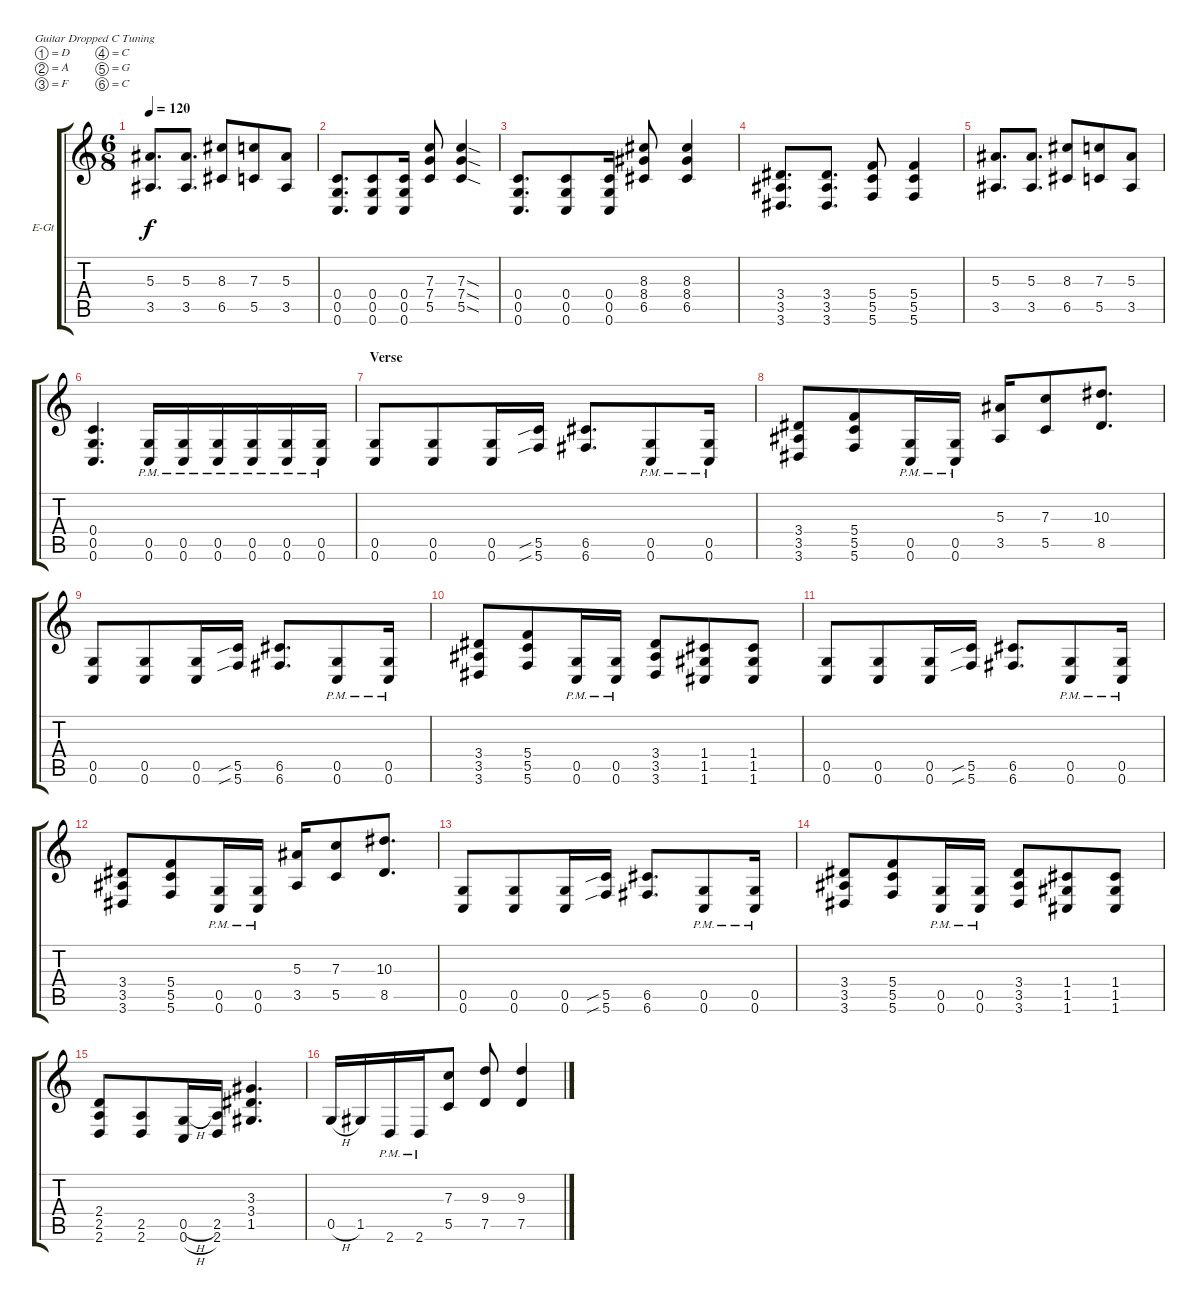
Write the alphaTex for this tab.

\bracketExtendMode groupsimilarinstruments
\firstSystemTrackNameOrientation horizontal
\otherSystemsTrackNameOrientation horizontal
\track ("Electric Guitar 2" "E-Gt") {instrument distortionguitar}
\staff {score tabs}
\tuning (D4 A3 F3 C3 G2 C2)
\ts (6 8)
\tempo 120
\clef g2
\ks c
(3.5 5.3).8{d dy f} (5.3 3.5).8{d} (6.5 8.3).8 (7.3 5.5).8 (5.3 3.5).8 |
(0.6 0.5 0.4).8{d} (0.4 0.5 0.6).8 (0.6 0.5 0.4).16 (5.5 7.4 7.3).8 (7.3{sod} 7.4{sod} 5.5{sod}).4 |
(0.6 0.5 0.4).8{d} (0.4 0.5 0.6).8 (0.6 0.5 0.4).16 (6.5 8.4 8.3).8 (8.3 8.4 6.5).4 |
(3.6 3.5 3.4).8{d} (3.4 3.5 3.6).8{d} (5.6 5.5 5.4).8 (5.4 5.5 5.6).4 |
(3.5 5.3).8{d} (5.3 3.5).8{d} (6.5 8.3).8 (7.3 5.5).8 (5.3 3.5).8 |
(0.6 0.5 0.4).4{d} (0.6{pm} 0.5{pm}).16 (0.5{pm} 0.6{pm}).16 (0.5{pm} 0.6{pm}).16 (0.5{pm} 0.6{pm}).16 (0.5{pm} 0.6{pm}).16 (0.5{pm} 0.6{pm}).16 |
\section ("" "Verse")
(0.6 0.5).8 (0.5 0.6).8 (0.6 0.5).16 (5.6{sib} 5.5{sib}).16 (6.5 6.6).8{d} (0.6{pm} 0.5{pm}).8 (0.6{pm} 0.5{pm}).16 |
(3.6 3.5 3.4).8 (5.4 5.5 5.6).8 (0.6{pm} 0.5{pm}).16 (0.5{pm} 0.6{pm}).16 (3.5 5.3).16 (7.3 5.5).8 (8.5 10.3).8{d} |
(0.6 0.5).8 (0.5 0.6).8 (0.6 0.5).16 (5.6{sib} 5.5{sib}).16 (6.5 6.6).8{d} (0.6{pm} 0.5{pm}).8 (0.6{pm} 0.5{pm}).16 |
(3.6 3.5 3.4).8 (5.4 5.5 5.6).8 (0.6{pm} 0.5{pm}).16 (0.5{pm} 0.6{pm}).16 (3.6 3.5 3.4).8 (1.4 1.5 1.6).8 (1.6 1.5 1.4).8 |
(0.6 0.5).8 (0.5 0.6).8 (0.6 0.5).16 (5.6{sib} 5.5{sib}).16 (6.5 6.6).8{d} (0.6{pm} 0.5{pm}).8 (0.6{pm} 0.5{pm}).16 |
(3.6 3.5 3.4).8 (5.4 5.5 5.6).8 (0.6{pm} 0.5{pm}).16 (0.5{pm} 0.6{pm}).16 (3.5 5.3).16 (7.3 5.5).8 (8.5 10.3).8{d} |
(0.6 0.5).8 (0.5 0.6).8 (0.6 0.5).16 (5.6{sib} 5.5{sib}).16 (6.5 6.6).8{d} (0.6{pm} 0.5{pm}).8 (0.6{pm} 0.5{pm}).16 |
(3.6 3.5 3.4).8 (5.4 5.5 5.6).8 (0.6{pm} 0.5{pm}).16 (0.5{pm} 0.6{pm}).16 (3.6 3.5 3.4).8 (1.4 1.5 1.6).8 (1.6 1.5 1.4).8 |
(2.6 2.5 2.4).8 (2.5 2.6).8 (0.6{h} 0.5{h}).16 (2.6 2.5).16 (1.5 3.4 3.3).4{d} |
0.5{h}.16 1.5.16 2.6{pm}.16 2.6{pm}.16 (5.5 7.3).8 (7.5 9.3).8 (9.3 7.5).4
